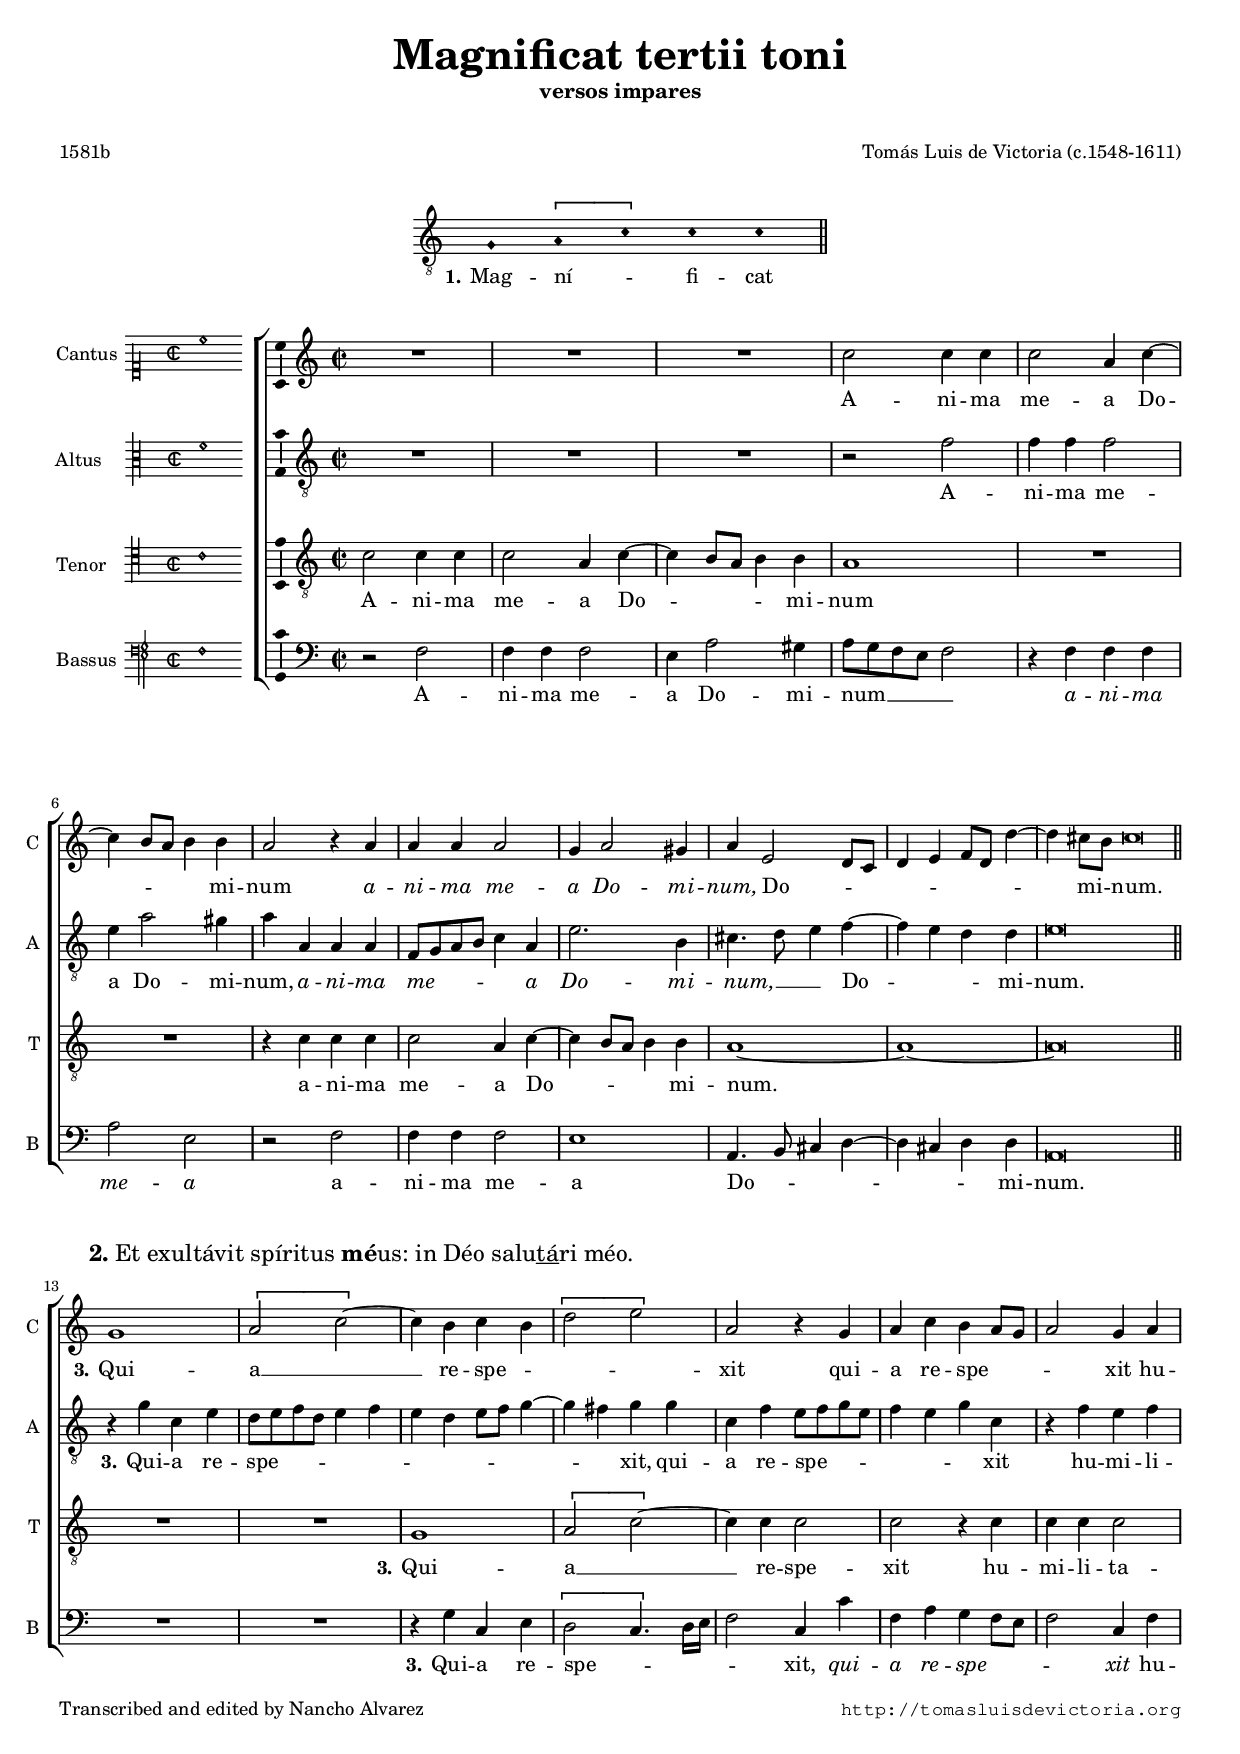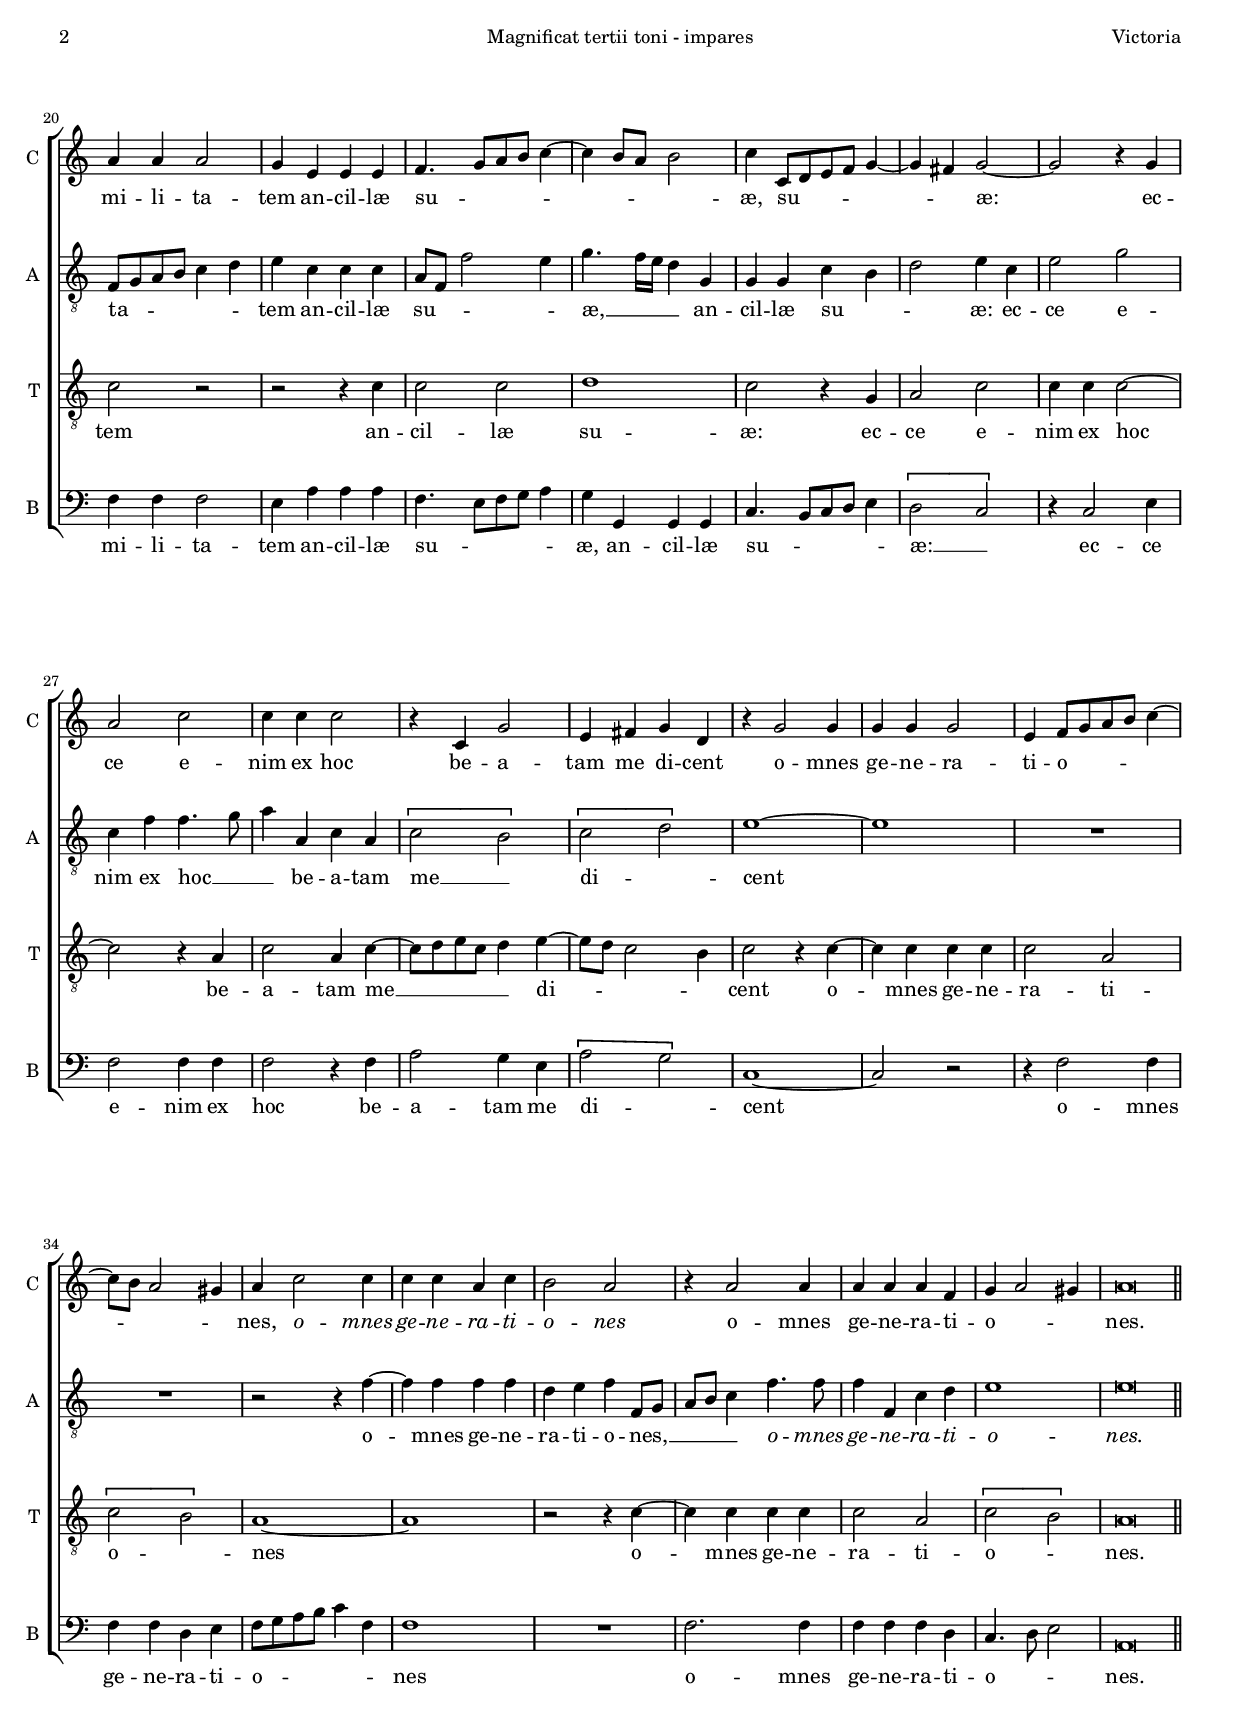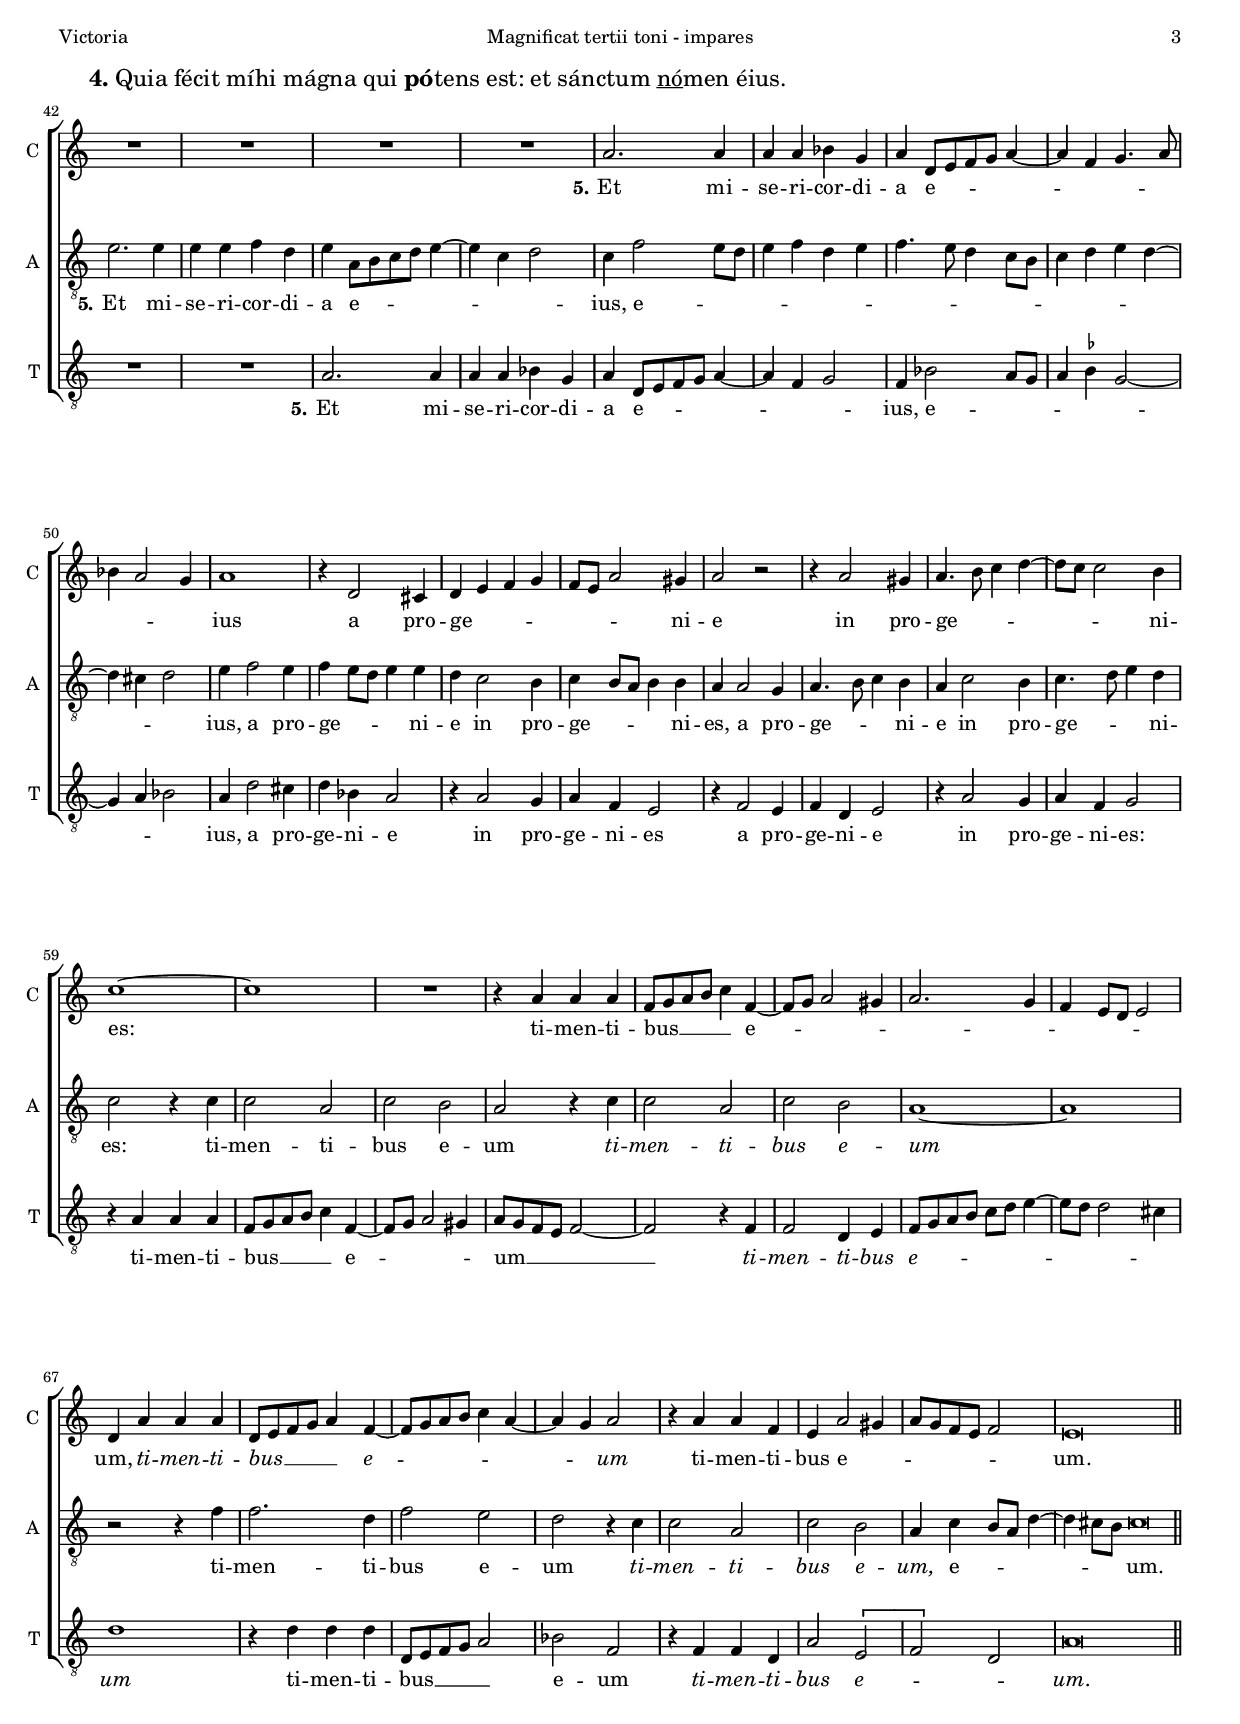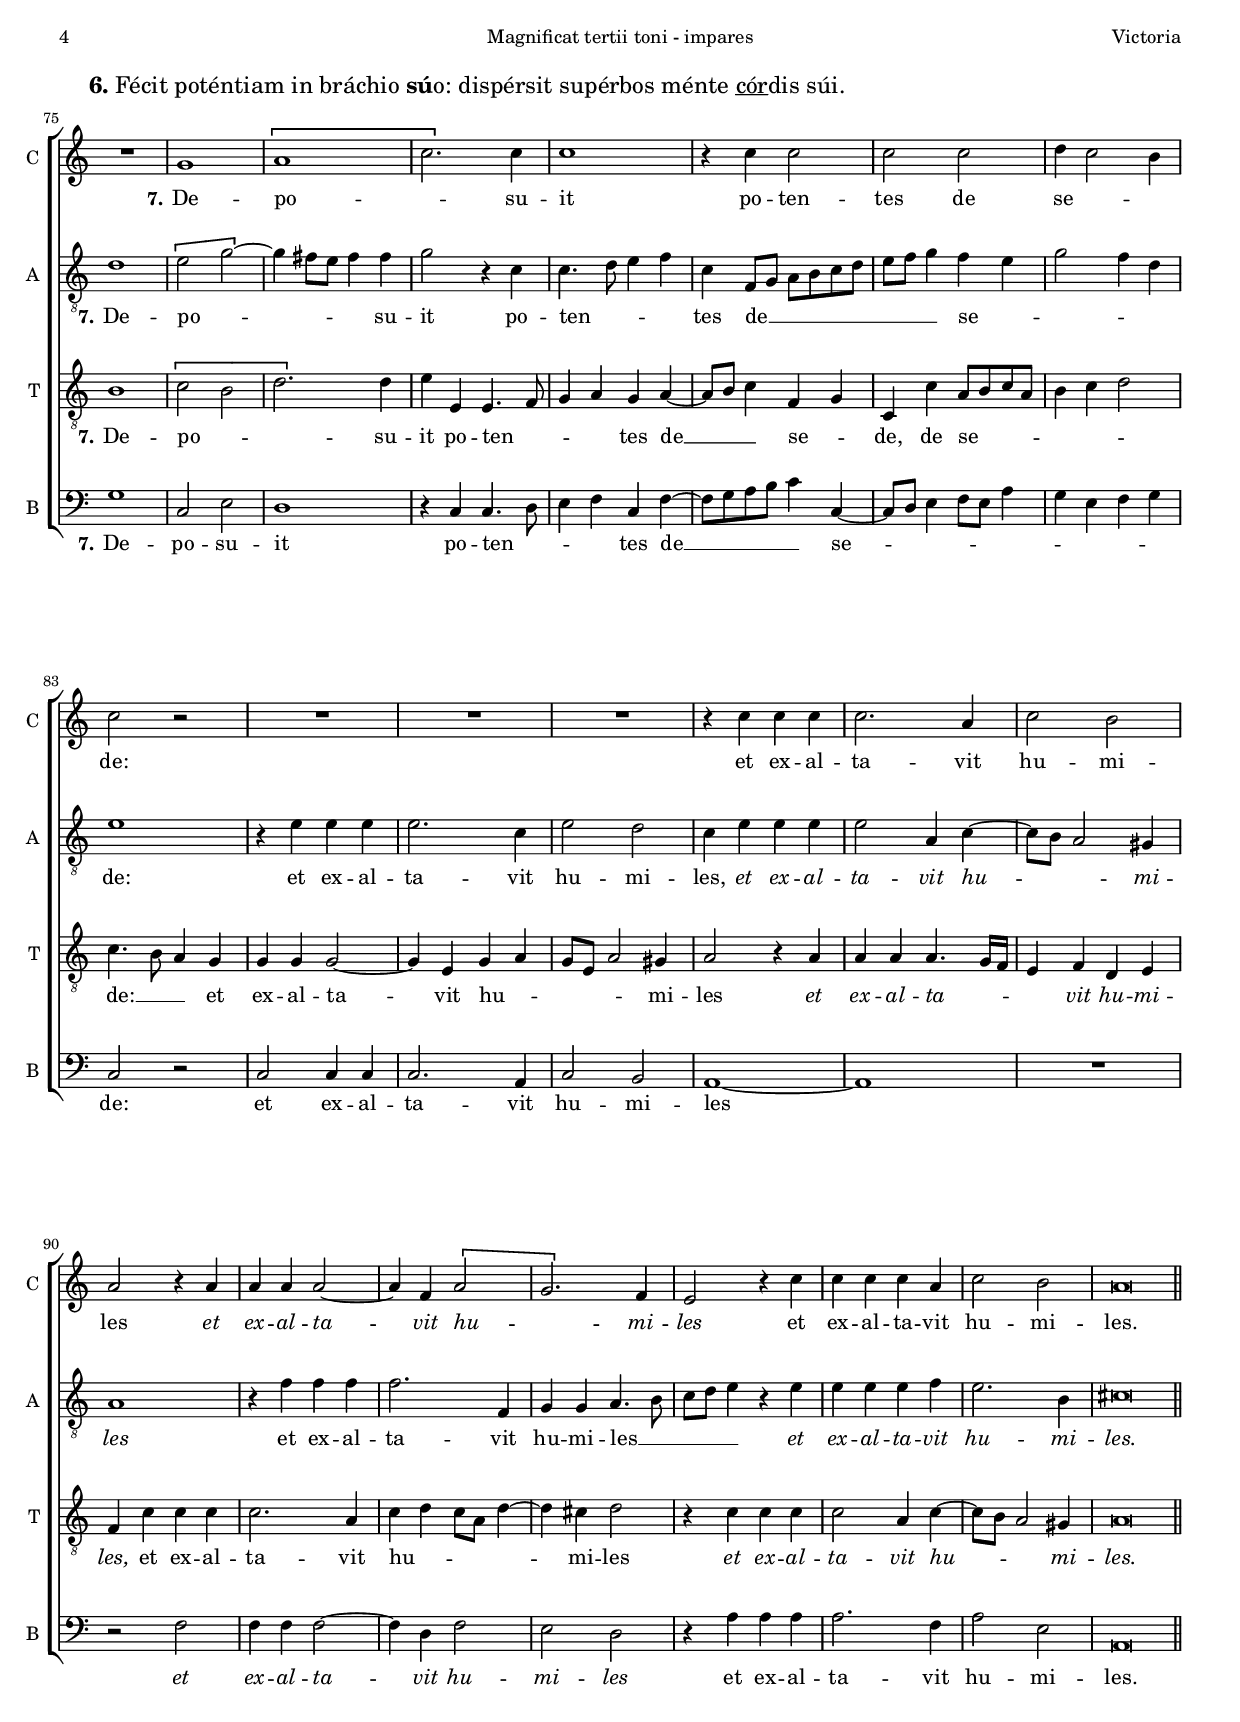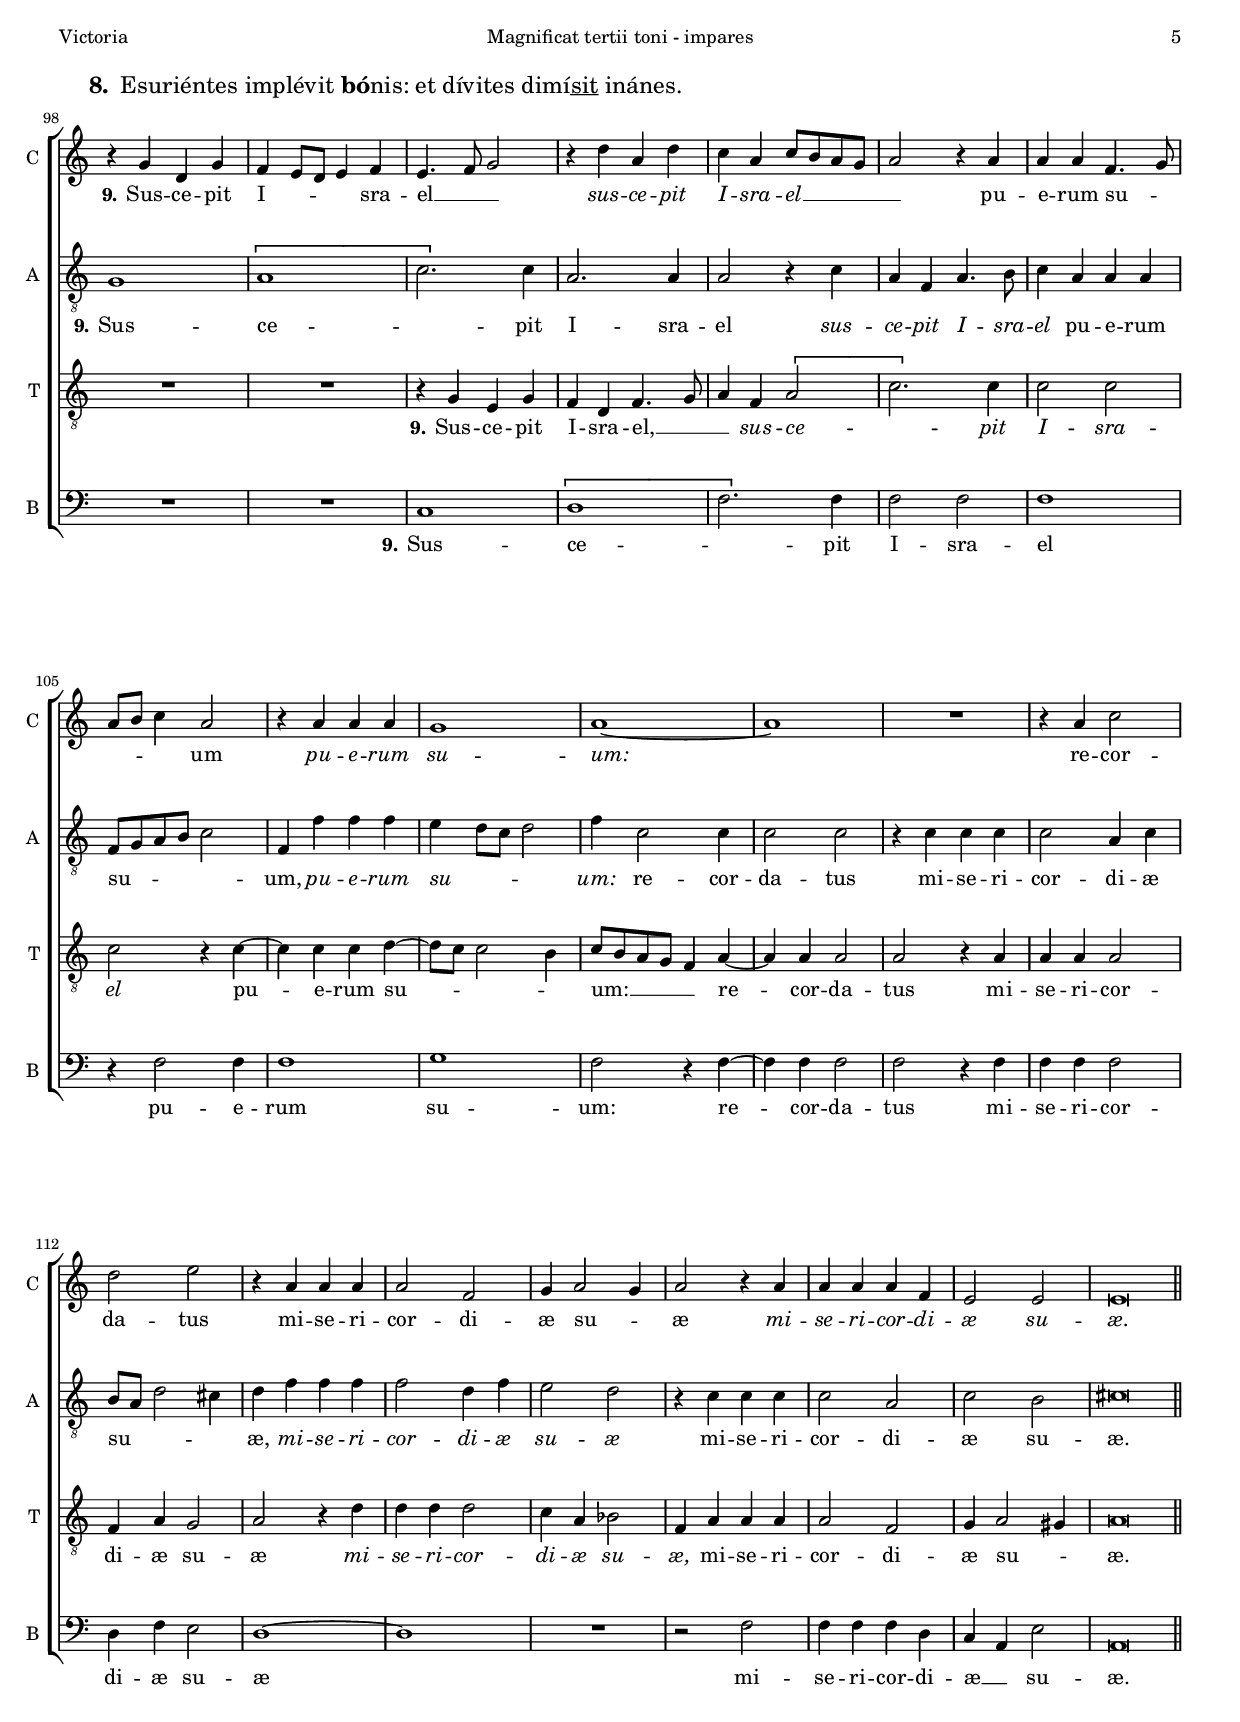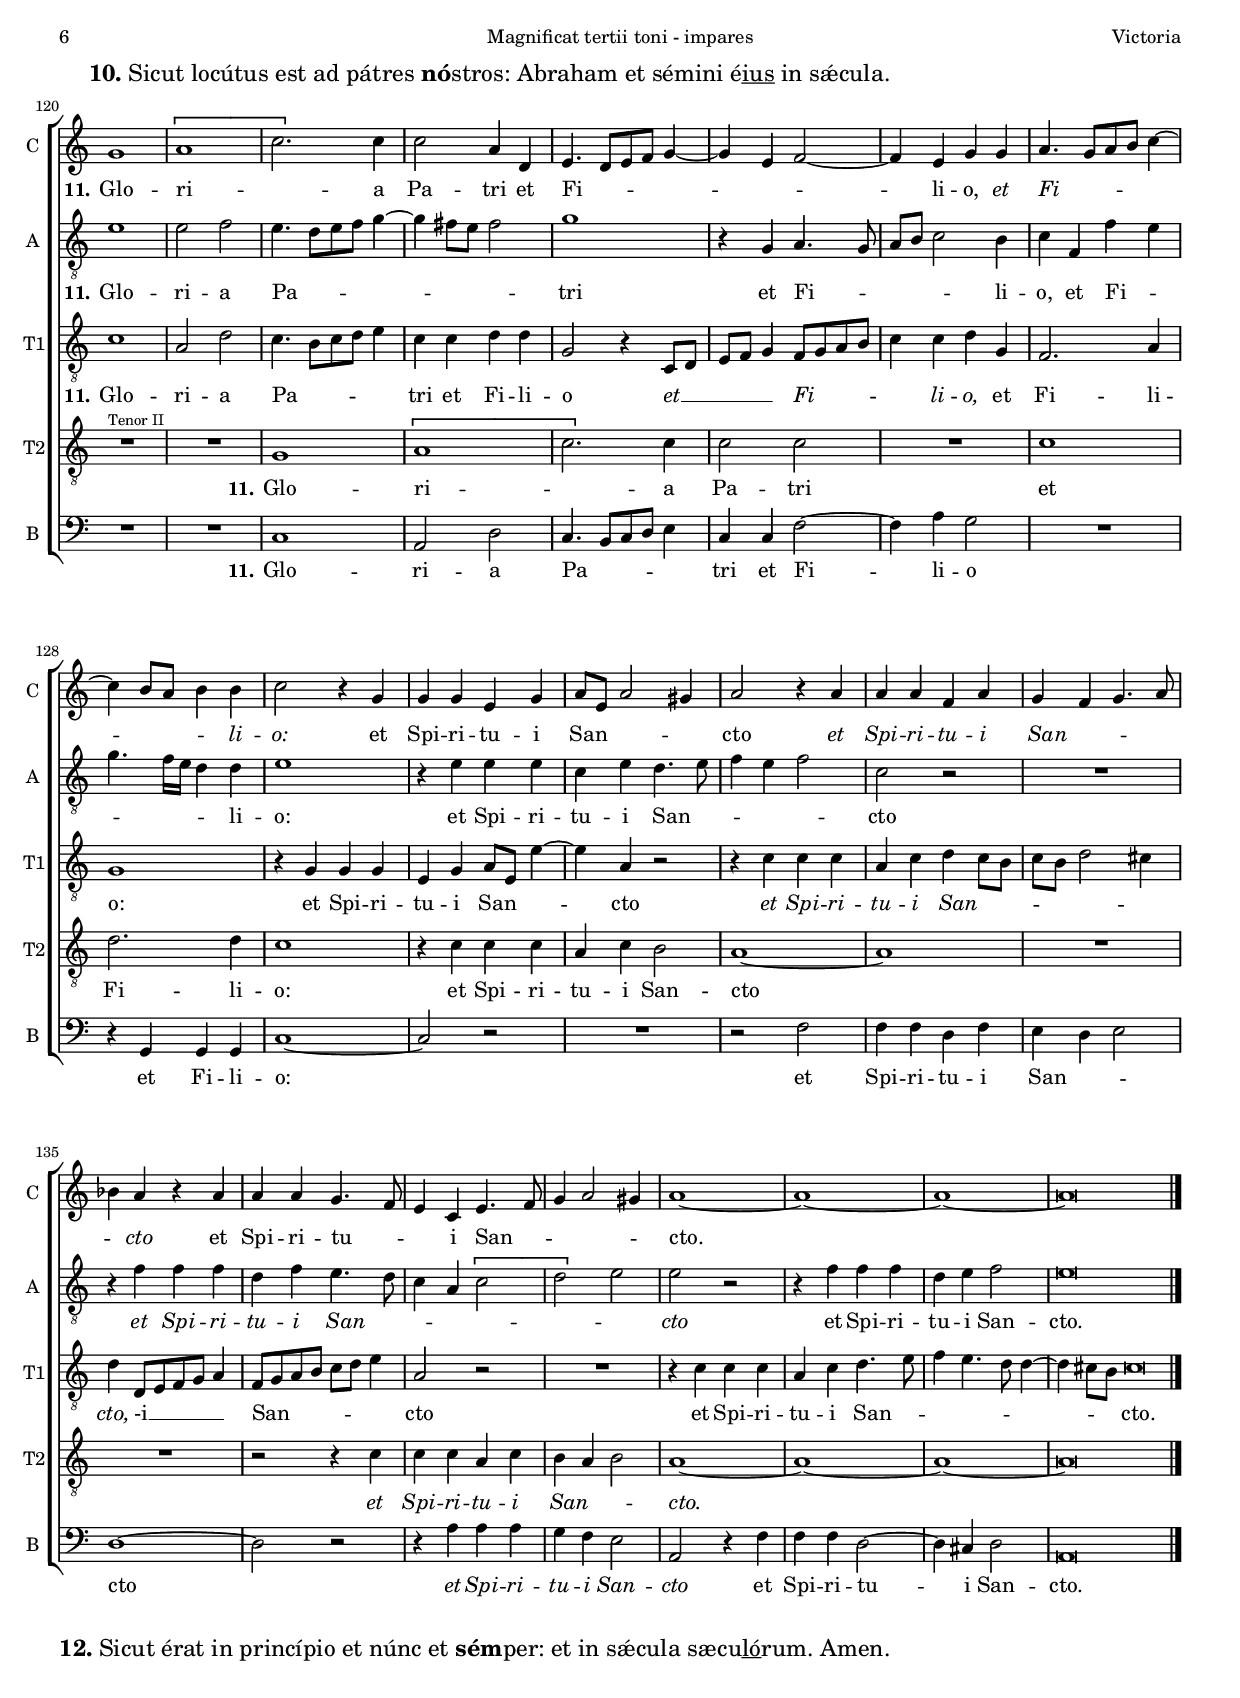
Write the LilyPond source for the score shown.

\version "2.22.0"

#(set-default-paper-size "a4")
#(set-global-staff-size 16.3)
#(ly:set-option 'point-and-click #f)
%mobile -s14.5 -i3.4 -m7

italicas=\override LyricText.font-shape = #'italic
rectas=\override LyricText.font-shape = #'upright
ss=\once \set suggestAccidentals = ##t
incipitwidth = 20
mtempo={\tempo 4 = 100 }
mtempob={\tempo 4 = 50 }
mtempoc={\tempo 4 = 150 }
mt=#(define-music-function (offset) (number?) ; move lyric text
      #{ \once \override LyricText.X-offset = -$offset #})

htitle="Magnificat tertii toni - impares"
hcomposer="Victoria"

\header {
	title=\markup{\fontsize #3 "Magnificat tertii toni"}
	subtitle="versos impares"
	subsubtitle=\markup{\null \vspace #1 }
	composer="Tomás Luis de Victoria (c.1548-1611)"
        pdfauthor=\composer
	%opus="(-)"
	poet=\markup{"1581b"}
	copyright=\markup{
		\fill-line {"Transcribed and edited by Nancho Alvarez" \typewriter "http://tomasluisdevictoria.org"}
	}
%	tagline=""
}

\markup{\null \vspace #.4 }

\score {\transpose c c {
<<
         \new Voice = "canto" {
         	 %\set Staff.instrumentName=""
                 \override Staff.TimeSignature.transparent = ##t
                 \override Stem.transparent = ##t
                 \set Score.timing = ##f
                 \override NoteHead.style = #'neomensural         
                 \clef "G_8" 
                 \key c \major
                 g4 \[a c'\] c' c' 
                 \bar "||"
         }
         \new Lyrics \lyricsto "canto" { 
                \set stanza = "1." Mag -- ní -- _ fi -- cat  
         }
>>
        }%transpose

\layout {
        \override LigatureBracket.padding = #1
        line-width=13\cm 
        indent=6\cm
        ragged-right = ##f
		%tablet line-width=12\cm
		%tablet indent=4.5\cm
}
}

%tablet \pageBreak



global={
  
  \override Score.TimeSignature.break-visibility=#end-of-line-invisible
  \key c \major \time 2/2  \skip 1*12 \bar "||" \break
	\skip 1*29 \bar "||" \break
	\skip 1*33 \bar "||" \break
	\skip 1*23 \bar "||" \pageBreak
	\skip 1*22 \bar "||" \break
	\skip 1*23 \bar "|."
	%tablet \pageBreak

}


cantus=\relative c'' {
	\override Score.RehearsalMark.self-alignment-X=#left
	\override Score.RehearsalMark.padding=#5
	R1*4/4
	R1*4/4
	R1*4/4
	c2 c4 c
%5
	c2 a4 c ~
	c b8 a b4 b
	a2 r4 a
	a a a2
	g4 a2 gis4
%10
	a e2 d8 c
	d4 e f8 d d'4 ~
	d cis8 b \mtempob cis\breve*1/4 \mtempo
	\mark \markup{\concat {\bold "2." " Et exultávit spíritus " \bold "mé" "us: in Déo salu" \underline "tá"  "ri méo."}}
	% g \[a c\] c c c c c c d (c) c: g a c c c c a c b a
	% la distribucion de silabas es mia. No tomar en serio
	% sigo el cantus firmus
	g1
	\[a2 c ~ \]
%15
	c4 b c b
	\[d2 e\]
	a, r4 g
	a c b a8 g
	a2 g4 a 
%20
	a a a2
	g4 e e e
	f4.  g8[ a b] c4 ~
	c b8 a b2
	c4  c,8[ d e f] g4 ~
%25
	g fis g2 ~
	g r4 g
	a2 c
	c4 c c2
	r4 c, g'2
%30
	e4 fis g d
	r g2 g4
	g g g2
	e4  f8[ g a b] c4 ~
	c8 b a2 gis4
%35
	a c2 c4
	c c a c
	b2 a
	r4 a2 a4
	a a a f
%40
	g a2 gis4
	a\breve*1/2
	\mark \markup{\concat{\bold "4." " Quia fécit míhi mágna qui " \bold "pó" "tens est: et sánctum " \underline "nó" "men éius."}}
        R1*4/4
	R1*4/4
	R1*4/4
%45
	R1*4/4
	a2. a4
	a a bes g
	a  d,8[ e f g] a4 ~
	a f g4. a8
%50
	bes4 a2 g4
	a1
	r4 d,2 cis4
	d e f g
	f8 e a2 gis4
%55
	a2 r
	r4 a2 gis4
	a4. b8 c4 d ~
	d8 c c2 b4
	c1 ~
%60
	c
	R1*4/4
	r4 a a a
	f8 g a b c4 f, ~
	f8 g a2 gis4
%65
	a2. g4
	f e8 d e2
	d4 a' a a
	d,8 e f g a4 f ~
	f8 g a b c4 a ~
%70
	a g a2
	r4 a a f
	e a2 gis4
	a8 g f e f2
	e\breve*1/2
%75
	\mark \markup {\concat {\bold "6." " Fécit poténtiam in bráchio " \bold "sú" "o: dispérsit supérbos ménte " \underline "cór" "dis súi."}}
	R1*4/4
	g1
	\[a
	c2.\] c4
	c1
%80
	r4 c c2
	c c
	d4 c2 b4
	c2 r
	R1*4/4
%85
	R1*4/4
	R1*4/4
	r4 c c c
	c2. a4
	c2 b
%90
	a r4 a
	a a a2 ~
	a4 f \[a2
	g2.\] f4
	e2 r4 c'
%95
	c c c a
	c2 b
	a\breve*1/2
	\mark \markup{\bold "8." \concat {" Esuriéntes implévit " \bold "bó" "nis: et dívites dimí" \underline "sit" " inánes."}}
	r4 g d g
	f e8 d e4 f
%100
	e4. f8 g2
	r4 d' a d
	c a c8 b a g
	a2 r4 a
	a a f4. g8
%105
	a b c4 a2
	r4 a a a
	g1
	a ~
	a
%110
	R1*4/4
	r4 a c2
	d e
	r4 a, a a
	a2 f
%115
	g4 a2 g4
	a2 r4 a
	a a a f
	e2 e
	e\breve*1/2
%120
	\mark \markup{\concat {\bold "10." " Sicut locútus est ad pátres " \bold "nó" "stros: Abraham et sémini é" \underline "ius" " in sǽcula."}}
	g1
	\[a
	c2.\] c4
	c2 a4 d,
	e4.  d8[ e f] g4 ~
%125
	g e f2 ~
	f4 e g g
	a4.  g8[ a b] c4 ~
	c b8 a b4 b
	c2 r4 g
%130
	g g e g
	a8 e a2 gis4
	a2 r4 a
	a a f a
	g f g4. a8
%135
	bes4 a r a
	a a g4. f8
	e4 c e4. f8
	g4 a2 gis4
	a1 ~
%140
	a ~
	a ~
	a\breve*1/2
}

altus=\relative c' {
	R1*4/4
	R1*4/4
	R1*4/4
	r2 f
%5
	f4 f f2
	e4 a2 gis4
	a a, a a
	f8 g a b c4 a
	e'2. b4
%10
	cis4. d8 e4 f ~
	f e d d
	e\breve*1/2
	r4 g c, e
	d8 e f d e4 f
%15
	e d e8 f g4 ~
	g fis g g
	c, f e8 f g e
	f4 e g c,
	r f e f
%20
	f,8 g a b c4 d
	e c c c
	a8 f f'2 e4
	g4. f16 e d4 g,
	g g c b
%25
	d2 e4 c
	e2 g
	c,4 f f4. g8
	a4 a, c a
	\[c2 b\]
%30
	\[c d\]
	e1 ~
	e
	R1*4/4
	R1*4/4
%35
	r2 r4 f ~
	f f f f
	d e f f,8 g
	a b c4 f4. f8
	f4 f, c' d
%40
	e1
	e\breve*1/2
	e2. e4
	e e f d
	e  a,8[ b c d] e4 ~
%45
	e c d2
	c4 f2 e8 d
	e4 f d e
	f4. e8 d4 c8 b
	c4 d e d ~
%50
	d cis d2
	e4 f2 e4
	f e8 d e4 e
	d c2 b4
	c b8 a b4 b
%55
	a a2 g4
	a4. b8 c4 b
	a c2 b4
	c4. d8 e4 d
	c2 r4 c
%60
	c2 a
	c b
	a r4 c
	c2 a
	c b
%65
	a1 ~
	a
	r2 r4 f'
	f2. d4
	f2 e
%70
	d r4 c
	c2 a
	c b
	a4 c b8 a d4 ~
	d cis8 b \mtempob cis\breve*1/4 \mtempo
%75
	d1
	\[e2 g ~ \]
	g4 fis8 e fis4 fis
	g2 r4 c,
	c4. d8 e4 f
%80
	c f,8 g a b c d
	e f g4 f e
	g2 f4 d
	e1
	r4 e e e
%85
	e2. c4
	e2 d
	c4 e e e
	e2 a,4 c ~
	c8 b a2 gis4
%90
	a1
	r4 f' f f
	f2. f,4
	g g a4. b8
	c d e4 r e
%95
	e e e f
	e2. b4
	cis\breve*1/2
	g1
	\[a
%100
	c2.\] c4
	a2. a4
	a2 r4 c
	a f a4. b8
	c4 a a a
%105
	f8 g a b c2
	f,4 f' f f
	e d8 c d2
	f4 c2 c4
	c2 c
%110
	r4 c c c
	c2 a4 c
	b8 a d2 cis4
	d f f f
	f2 d4 f
%115
	e2 d
	r4 c c c
	c2 a
	c b
	cis\breve*1/2
%120
	e1
	e2 f
	e4.  d8[ e f] g4 ~
	g fis8 e fis2
	g1
%125
	r4 g, a4. g8
	a b c2 b4
	c f, f' e
	g4. f16 e d4 d
	e1
%130
	r4 e e e
	c e d4. e8
	f4 e f2
	c r
	R1*4/4
%135
	r4 f f f
	d f e4. d8
	c4 a \[c2
	d\] e
	e r
%140
	r4 f f f
	d e f2
	e\breve*1/2
}

tenor=\relative c' {
	c2 c4 c
	c2 a4 c ~
	c b8 a b4 b
	a1
%5
	R1*4/4
	R1*4/4
	r4 c c c
	c2 a4 c ~
	c b8 a b4 b
%10
	a1 ~
	a ~
	a\breve*1/2
	R1*4/4
	R1*4/4
%15
	g1
	\[a2 c ~ \]
	c4 c c2
	c r4 c
	c c c2
%20
	c r
	r r4 c
	c2 c
	d1
	c2 r4 g
%25
	a2 c
	c4 c c2 ~
	c r4 a
	c2 a4 c ~
	c8 d e c d4 e ~
%30
	e8 d c2 b4
	c2 r4 c ~
	c c c c
	c2 a
	\[c b\]
%35
	a1 ~
	a
	r2 r4 c ~
	c c c c
	c2 a
%40
	\[c b\]
	a\breve*1/2
	R1*4/4
	R1*4/4
	a2. a4
%45
	a a bes g
	a  d,8[ e f g] a4 ~
	a f g2
	f4 bes2 a8 g
	a4 \ss bes g2 ~
%50
	g4 a bes2
	a4 d2 cis4
	d bes a2
	r4 a2 g4
	a f e2
%55
	r4 f2 e4
	f d e2
	r4 a2 g4
	a f g2
	r4 a a a
%60
	f8 g a b c4 f, ~
	f8 g a2 gis4
	a8 g f e f2 ~
	f r4 f
	f2 d4 e
%65
	f8 g a b c d e4 ~
	e8 d d2 cis4
	d1
	r4 d d d
	d,8 e f g a2
%70
	bes f
	r4 f f d
	a'2 \[e
	f\] d
	a'\breve*1/2
%75
	b1
	\[c2 b
	d2.\] d4
	e e, e4. f8
	g4 a g a ~
%80
	a8 b c4 f, g
	c, c' a8 b c a
	b4 c d2
	c4. b8 a4 g
	g g g2 ~
%85
	g4 e g a
	g8 e a2 gis4
	a2 r4 a
	a a a4. g16 f
	e4 f d e
%90
	f c' c c
	c2. a4
	c d c8 a d4 ~
	d cis d2
	r4 c c c
%95
	c2 a4 c ~
	c8 b a2 gis4
	a\breve*1/2
	R1*4/4
	R1*4/4
%100
	r4 g e g
	f d f4. g8
	a4 f \[a2
	c2.\] c4
	c2 c
%105
	c r4 c ~
	c c c d ~
	d8 c c2 b4
	c8 b a g f4 a ~
	a a a2
%110
	a r4 a
	a a a2
	f4 a g2
	a r4 d
	d d d2
%115
	c4 a bes2
	f4 a a a
	a2 f
	g4 a2 gis4
	a\breve*1/2
%120
	\set Staff.shortInstrumentName="T1"
	c1
	a2 d
	c4.  b8[ c d] e4
	c c d d
	g,2 r4 c,8 d
%125
	e f g4 f8 g a b
	c4 c d g,
	f2. a4
	g1
	r4 g g g
%130
	e g a8 e e'4 ~
	e a, r2
	r4 c c c
	a c d c8 b
	c b d2 cis4
%135
	d  d,8[ e f g] a4
	f8 g a b c d e4
	a,2 r
	R1*4/4
	r4 c c c
%140
	a c d4. e8
	f4 e4. d8 d4 ~
	d cis8 b \mtempob cis\breve*1/4
}

tenordos=\relative c' {
	R1*4/4
	R1*4/4
	R1*4/4
	R1*4/4
%5
	R1*4/4
	R1*4/4
	R1*4/4
	R1*4/4
	R1*4/4
%10
	R1*4/4
	R1*4/4
	R1*4/4
	R1*4/4
	R1*4/4
%15
	R1*4/4
	R1*4/4
	R1*4/4
	R1*4/4
	R1*4/4
%20
	R1*4/4
	R1*4/4
	R1*4/4
	R1*4/4
	R1*4/4
%25
	R1*4/4
	R1*4/4
	R1*4/4
	R1*4/4
	R1*4/4
%30
	R1*4/4
	R1*4/4
	R1*4/4
	R1*4/4
	R1*4/4
%35
	R1*4/4
	R1*4/4
	R1*4/4
	R1*4/4
	R1*4/4
%40
	R1*4/4
	R1*4/4
	R1*4/4
	R1*4/4
	R1*4/4
%45
	R1*4/4
	R1*4/4
	R1*4/4
	R1*4/4
	R1*4/4
%50
	R1*4/4
	R1*4/4
	R1*4/4
	R1*4/4
	R1*4/4
%55
	R1*4/4
	R1*4/4
	R1*4/4
	R1*4/4
	R1*4/4
%60
	R1*4/4
	R1*4/4
	R1*4/4
	R1*4/4
	R1*4/4
%65
	R1*4/4
	R1*4/4
	R1*4/4
	R1*4/4
	R1*4/4
%70
	R1*4/4
	R1*4/4
	R1*4/4
	R1*4/4
	R1*4/4
%75
	R1*4/4
	R1*4/4
	R1*4/4
	R1*4/4
	R1*4/4
%80
	R1*4/4
	R1*4/4
	R1*4/4
	R1*4/4
	R1*4/4
%85
	R1*4/4
	R1*4/4
	R1*4/4
	R1*4/4
	R1*4/4
%90
	R1*4/4
	R1*4/4
	R1*4/4
	R1*4/4
	R1*4/4
%95
	R1*4/4
	R1*4/4
	R1*4/4
	R1*4/4
	R1*4/4
%100
	R1*4/4
	R1*4/4
	R1*4/4
	R1*4/4
	R1*4/4
%105
	R1*4/4
	R1*4/4
	R1*4/4
	R1*4/4
	R1*4/4
%110
	R1*4/4
	R1*4/4
	R1*4/4
	R1*4/4
	R1*4/4
%115
	R1*4/4
	R1*4/4
	R1*4/4
	R1*4/4
	R1*4/4
%120
	s4*0^\markup{\fontsize #-2 "Tenor II"}
	R1*4/4 % el silencio parece añadido a mano
	R1*4/4
	g1
	\[a
	c2.\] c4
%125
	c2 c
	R1*4/4
	c1
	d2. d4
	c1
%130
	r4 c c c
	a c b2
	a1 ~
	a
	R1*4/4
%135
	R1*4/4
	r2 r4 c
	c c a c
	b a b2
	a1 ~
%140
	a ~
	a ~
	a\breve*1/2
}

bassus=\relative c {
	r2 f
	f4 f f2
	e4 a2 gis4
	a8 g f e f2
%5
	r4 f f f
	a2 e
	r f
	f4 f f2
	e1
%10
	a,4. b8 cis4 d ~
	d cis d d
	a\breve*1/2
	R1*4/4
	R1*4/4
%15
	r4 g' c, e
	\[d2 c4.\] d16 e
	f2 c4 c'
	f, a g f8 e
	f2 c4 f
%20
	f f f2
	e4 a a a
	f4.  e8[ f g] a4
	g g, g g
	c4.  b8[ c d] e4
%25
	\[d2 c\]
	r4 c2 e4
	f2 f4 f
	f2 r4 f
	a2 g4 e
%30
	\[a2 g\]
	c,1 ~
	c2 r
	r4 f2 f4
	f f d e
%35
	f8 g a b c4 f,
	f1
	R1*4/4
	f2. f4
	f f f d
%40
	c4. d8 e2
	a,\breve*1/2
	R1*4/4
	R1*4/4
	R1*4/4
%45
	R1*4/4
	R1*4/4
	R1*4/4
	R1*4/4
	R1*4/4
%50
	R1*4/4
	R1*4/4
	R1*4/4
	R1*4/4
	R1*4/4
%55
	R1*4/4
	R1*4/4
	R1*4/4
	R1*4/4
	R1*4/4
%60
	R1*4/4
	R1*4/4
	R1*4/4
	R1*4/4
	R1*4/4
%65
	R1*4/4
	R1*4/4
	R1*4/4
	R1*4/4
	R1*4/4
%70
	R1*4/4
	R1*4/4
	R1*4/4
	R1*4/4
	R1*4/4
%75
	g'1
	c,2 e
	d1
	r4 c c4. d8
	e4 f c f ~
%80
	f8 g a b c4 c, ~
	c8 d e4 f8 e a4
	g e f g
	c,2 r
	c c4 c
%85
	c2. a4
	c2 b
	a1 ~
	a
	R1*4/4
%90
	r2 f'
	f4 f f2 ~
	f4 d f2
	e d
	r4 a' a a
%95
	a2. f4
	a2 e
	a,\breve*1/2
	R1*4/4
	R1*4/4
%100
	c1
	\[d
	f2.\] f4
	f2 f
	f1
%105
	r4 f2 f4
	f1
	g
	f2 r4 f ~
	f f f2
%110
	f r4 f
	f f f2
	d4 f e2
	d1 ~
	d
%115
	R1*4/4
	r2 f
	f4 f f d
	c a e'2
	a,\breve*1/2
%120
	R1*4/4
	R1*4/4
	c1
	a2 d
	c4.  b8[ c d] e4
%125
	c c f2 ~
	f4 a g2
	R1*4/4
	r4 g, g g
	c1 ~
%130
	c2 r
	R1*4/4
	r2 f
	f4 f d f
	e d e2
%135
	d1 ~
	d2 r
	r4 a' a a
	g f e2
	a, r4 f'
%140
	f f d2 ~
	d4 cis d2
	a\breve*1/2
}

textocantus=\lyricmode{
A -- ni -- ma me -- a \mt #.5 Do -- _ _ _ _ mi -- num
\italicas
a -- ni -- ma me -- a Do -- mi -- num,
\rectas
Do -- _ _ _ _ _ _ _ _ \mt #.2 mi -- _ \mt #1.5 num. % parece que "mi" va sobre el si.
\set stanza = "3."
Qui -- a __ _ _ re -- \mt #.3 spe -- _ _ _ xit
qui -- a re -- \mt #.3 spe -- _ _ _ xit
hu -- mi -- li -- ta -- tem
an -- cil -- læ su -- _ _ _ _ _ _ _ _ æ,
su -- _ _ _ _ _ _ æ: _
ec -- ce e -- nim
ex hoc
be -- a -- tam me di -- cent o -- mnes
ge -- ne -- ra -- ti -- o -- _ _ _ _ _ _ _ _ nes,
\italicas
o -- mnes ge -- ne -- ra -- ti -- o -- nes
\rectas
o -- mnes ge -- ne -- ra -- ti -- o -- _ _ nes.
\set stanza = "5."
Et mi -- se -- ri -- cor -- di -- a e -- _ _ _ _ _ _ _ _ _ _ _ ius
a pro -- ge -- _ _ _ _ _ _ ni -- e
in pro -- ge -- _ _ _ _ _ _ ni -- es: _
ti -- men -- ti -- bus __ _ _ _ _ e -- _ _ _ _ _ _ _ _ _ _ um,
\italicas
ti -- men -- ti -- bus __ _ _ _ _ e -- _ _ _ _ _ _ _ _ um
\rectas
ti -- men -- ti -- bus e -- _ _ _ _ _ _ um.
\set stanza = "7."
De -- po -- _ su -- it
po -- ten -- tes
de \mt #.2 se -- _ _ de:
et ex -- al -- ta -- vit hu -- mi -- les
\italicas
et ex -- al -- ta -- _ vit hu -- _ mi -- les
\rectas
et ex -- al -- ta -- vit hu -- mi -- les.
\set stanza = "9."
Sus -- ce -- pit I -- _ _ _ sra -- el __ _ _ 
\italicas
sus -- ce -- pit I -- sra -- el __ _ _ _ _ 
\rectas
pu -- e -- rum su -- _ _ _ _ um
\italicas
pu -- e -- rum su -- um: _
\rectas
re -- cor -- da -- tus mi -- se -- ri -- cor -- di -- æ
su -- _ æ
\italicas
mi -- se -- ri -- cor -- di -- æ su -- æ.
\rectas
\set stanza = "11."
Glo -- ri -- _ a Pa -- tri et Fi -- _ _ _ _ _ _ _ _ li -- o,
\italicas
et Fi -- _ _ _ _ _ _ _ _ li -- o:
\rectas
et Spi -- ri -- tu -- i \mt #.7 San -- _ _ _ cto
\italicas
et Spi -- ri -- tu -- i \mt #.5 San -- _ _ _ _ cto
\rectas
et Spi -- ri -- tu -- _ _ i \mt #.2 San -- _ _ _ _ cto. _ _ _ 
}

textoaltus=\lyricmode{
A -- ni -- ma me -- a Do -- mi -- num,
\italicas
a -- ni -- ma \mt #.2 me -- _ _ _ _ a Do -- mi -- \mt #.4 num, __ _ _ 
\rectas
Do -- _ _ _ mi -- \mt #1.5 num.
\set stanza = "3."
Qui -- a re -- \mt #.3 spe -- _ _ _ _ _ _ _ _ _ _ _ _ xit,
qui -- a re -- spe -- _ _ _ _ _ _ xit
hu -- mi -- li -- ta -- _ _ _ _ _ tem
an -- cil -- læ \mt #.3 su -- _ _ _ æ, __ _ _ _ 
an -- cil -- læ su -- _ _ æ:
ec -- ce e -- nim
ex hoc __ _ _ 
be -- a -- tam me __ _ di -- _ cent _
o -- _ mnes ge -- ne -- ra -- ti -- o -- \mt #.3 nes, __ _ _ _ _ 
\italicas
o -- mnes ge -- ne -- ra -- ti -- o -- nes.
\rectas
\set stanza = "5."
Et mi -- se -- ri -- cor -- di -- a e -- _ _ _ _ _ _ _ ius,
e -- _ _ _ _ _ _ _ _ _ _ _ _ _ _ _ _ _ _ ius,
a pro -- ge -- _ _ _ ni -- e in pro -- ge -- _ _ _ ni -- es, 
a pro -- ge -- _ _ ni -- e in pro -- ge -- _ _ ni -- es:
ti -- men -- ti -- bus e -- um
\italicas
ti -- men -- ti -- bus e -- um _
\rectas
ti -- men -- ti -- bus e -- um
\italicas
ti -- men -- ti -- bus e -- um,
\rectas
e -- _ _ _ _ _ _ \mt #.5 um.
\set stanza = "7."
De -- po -- _ _ _ _ _ su -- it po -- ten -- _ _ _ tes de __ _ _ _ _ _ _ _ _ se -- _ _ _ _ de:
et ex -- al -- ta -- vit hu -- mi -- les,
\italicas
et ex -- al -- ta -- vit hu -- _ _ _ mi -- les
\rectas
et ex -- al -- ta -- vit
hu -- mi -- les __ _ _ _ _ 
\italicas
et ex -- al -- ta -- vit hu -- mi -- les.
\rectas
\set stanza = "9."
Sus -- ce -- _ pit I -- sra -- el
\italicas
sus -- ce -- pit I -- sra -- el
\rectas
pu -- e -- rum
su -- _ _ _ _ um,
\italicas
pu -- e -- rum su -- _ _ _ um:
\rectas
re -- cor -- da -- tus
mi -- se -- ri -- cor -- di -- æ su -- _ _ _ æ,
\italicas
mi -- se -- ri -- cor -- di -- æ su -- æ
\rectas
mi -- se -- ri -- cor -- di -- æ su -- æ.
\set stanza = "11."
Glo -- ri -- a Pa -- _ _ _ _ _ _ _ _ tri
et Fi -- _ _ _ _ li -- o,
et Fi -- _ _ _ _ _ li -- o:
et Spi -- ri -- tu -- i \mt #.2 San -- _ _ _ _ cto
\italicas
et Spi -- ri -- tu -- i \mt #.5 San -- _ _ _ _ _ _ cto
\rectas
et Spi -- ri -- tu -- i San -- cto.
}

textotenor=\lyricmode{
A -- ni -- ma me -- a Do -- _ _ _ _ mi -- num
a -- ni -- ma me -- a Do -- _ _ _ _ mi -- num. _ _ 
\set stanza = "3."
Qui -- a __ _ _ re -- spe -- xit 
hu -- mi -- li -- ta -- tem
an -- cil -- læ su -- æ:
ec -- ce e -- nim
ex hoc _
be -- a -- tam me __ _ _ _ _ _ di -- _ _ _ _ cent
o -- _ mnes ge -- ne -- ra -- ti -- o -- _ nes _
o -- _ mnes ge -- ne -- ra -- ti -- o -- _ nes.
\set stanza = "5."
Et mi -- se -- ri -- cor -- di -- a e -- _ _ _ _ _ _ _ ius,
e -- _ _ _ _ _ _ _ _ ius,
a pro -- ge -- ni -- e
in pro -- ge -- ni -- es
a pro -- ge -- ni -- e
in pro -- ge -- ni -- es:
ti -- men -- ti -- bus __ _ _ _ _ e -- _ _ _ _ um __ _ _ _ _ _ 
\italicas
ti -- men -- ti -- bus e -- _ _ _ _ _ _ _ _ _ _ um
\rectas
ti -- men -- ti -- \mt #.2 bus __ _ _ _ _ e -- um
\italicas
ti -- men -- ti -- bus e -- _ _ um.
\rectas
\set stanza = "7."
De -- po -- _ _ su -- it po -- ten -- _ _ _ tes de __ _ _ _ se -- _ de,
de se -- _ _ _ _ _ _ \mt #.3 de: __ _ _ 
et ex -- al -- ta -- _ vit hu -- _ _ _ _ mi -- les
\italicas
et ex -- al -- ta -- _ _ _ vit hu -- mi -- les,
\rectas
et ex -- al -- ta -- vit
hu -- _ _ _ _ _ mi -- les
\italicas
et ex -- al -- ta -- vit hu -- _ _ _ mi -- les.
\rectas
\set stanza = "9."
Sus -- ce -- pit I -- sra -- el, __ _ _ 
\italicas
sus -- ce -- _ pit I -- sra -- el
\rectas
pu -- _ e -- rum su -- _ _ _ _ um: __  _ _ _ _
re -- _ cor -- da -- tus
mi -- se -- ri -- cor -- di -- æ su -- æ
\italicas
mi -- se -- ri -- cor -- di -- æ su -- æ,
\rectas
mi -- se -- ri -- cor -- di -- æ su -- _ æ.
\set stanza = "11."
Glo -- ri -- a Pa -- _ _ _ _ tri et Fi -- li -- o
\italicas
et __ _ _ _ _ Fi -- _ _ _ _ li -- o,
\rectas
et Fi -- li -- o:
et Spi -- ri -- tu -- i \mt #.7 San -- _ _ _ cto
\italicas
et Spi -- ri -- tu -- i \mt #.5 San -- _ _ _ _ _ _ cto,
\rectas
-i __ _ _ _ _ San -- _ _ _ _ _ _ cto % sic
%San -- _ _ _ _ _ _ _ _ _ _ _ cto
et Spi -- ri -- tu -- i \mt #.4 San -- _ _ _ _ _ _ _ _ \mt #.5 cto.
}

textotenordos=\lyricmode{
\set stanza = "11."
Glo -- ri -- _ a Pa -- tri
et Fi -- li -- o:
et Spi -- ri -- tu -- i San -- cto _
\italicas
et Spi -- ri -- tu -- i \mt #.5 San -- _ _ cto. _ _ _ 
}

textobassus=\lyricmode{
A -- ni -- ma me -- a Do -- mi -- \mt #.2 num __ _ _ _ _ 
\italicas
a -- ni -- ma me -- a
\rectas
a -- ni -- ma me -- a
Do -- _ _ _ _ _ _ mi -- \mt #1.5 num.
\set stanza = "3."
Qui -- a re -- spe -- _ _ _ _ xit,
\italicas
qui -- a re -- \mt #.3 spe -- _ _ _ xit
\rectas
hu -- mi -- li -- ta -- tem
an -- cil -- læ su -- _ _ _ _ æ,
an -- cil -- læ su -- _ _ _ _ æ: __ _
ec -- ce e -- nim
ex hoc be -- a -- tam
me di -- _ cent _
o -- mnes ge -- ne -- ra -- ti -- o -- _ _ _ _ _ nes
o -- mnes ge -- ne -- ra -- ti -- o -- _ _ nes.
\set stanza = "7."
De -- po -- su -- it
po -- ten -- _ _ _ tes de __ _ _ _ _ _ se -- _ _ _ _ _ _ _ _ _ _ de:
et ex -- al -- ta -- vit hu -- mi -- les _
\italicas
et ex -- al -- ta -- _ vit hu -- mi -- les
\rectas
et ex -- al -- ta -- vit
hu -- mi -- les.
\set stanza = "9."
Sus -- ce -- _ pit I -- sra -- el
pu -- e -- rum su -- um:
re -- _ cor -- da -- tus
mi -- se -- ri -- cor -- di -- æ su -- æ _
mi -- se -- ri -- cor -- di -- æ __ _ su -- æ.
\set stanza = "11."
Glo -- ri -- a Pa -- _ _ _ _ tri et Fi -- _ li -- o
et Fi -- li -- o: _
et Spi -- ri -- tu -- i \mt #.5 San -- _ _ cto _
\italicas
et Spi -- ri -- tu -- i San -- cto
\rectas
et Spi -- ri -- tu -- _ i San -- cto.
}



incipitcantus=\markup{
	\score{
		{ 
		\set Staff.instrumentName="Cantus "
		\override NoteHead.style = #'neomensural
		\override Staff.TimeSignature.style = #'neomensural
		\cadenzaOn 
		\clef "petrucci-c1"
		\key c \major
		\time 2/2
                c''1
		} 

	\layout { line-width=\incipitwidth indent = 0 }
	}
}

incipitaltus=\markup{
	\score{
		{ 
		\set Staff.instrumentName="Altus    "
		\override NoteHead.style = #'neomensural 
		\override Staff.TimeSignature.style = #'neomensural
		\cadenzaOn 
		\clef "petrucci-c3"
		\key c \major
		\time 2/2
                f'1
		} 
	\layout { line-width=\incipitwidth indent = 0 }
	}
}


incipittenor=\markup{
	\score{
		{ 
		\set Staff.instrumentName="Tenor   "
		\override NoteHead.style = #'neomensural 
		\override Staff.TimeSignature.style = #'neomensural
		\cadenzaOn 
		\clef "petrucci-c4"
		\key c \major
		\time 2/2
                c'1
		} 
	\layout { line-width=\incipitwidth indent=0 }
	}
}

incipitbassus=\markup{
	\score{
		{ 
		\set Staff.instrumentName="Bassus "
		\override NoteHead.style = #'neomensural
		\override Staff.TimeSignature.style = #'neomensural
		\cadenzaOn 
		\clef "petrucci-f4"
		\key c \major
		\time 2/2
                f1
		} 
	\layout { line-width=\incipitwidth indent = 0 }
	}
}

%\layout {
%       \context {\Voice
%               \remove Ligature_bracket_engraver
%               \consists Mensural_ligature_engraver
%       }
%       line-width=\incipitwidth
%       indent = 0
%}

\score {\transpose c' c'{
\new ChoirStaff<<

	\new Staff <<\global
	\new Voice="v1" {
		\set Staff.instrumentName=\incipitcantus
		\set Staff.shortInstrumentName="C "
		\clef "treble"
		\cantus }
	\new Lyrics \lyricsto "v1" {\textocantus }
	>>

        \new Staff <<\global
	\new Voice="v2" {
		\set Staff.instrumentName=\incipitaltus
		\set Staff.shortInstrumentName="A "
		\clef "G_8"
		\altus }
	\new Lyrics \lyricsto "v2" {\textoaltus }
	>>
	
	
	\new Staff <<\global
	\new Voice="v3" {
		\set Staff.instrumentName=\incipittenor
		\set Staff.shortInstrumentName="T "
		\clef "G_8"
		\tenor }
	\new Lyrics \lyricsto "v3" {\textotenor }
	>>

	\new Staff \with {\remove Ambitus_engraver} <<\global
	\new Voice="v5" {
		%\set Staff.instrumentName=\incipittenordos
		\set Staff.shortInstrumentName="T2"
		\clef "G_8"
		\tenordos }
	\new Lyrics \lyricsto "v5" {\textotenordos }
	>>
	
	
	\new Staff <<\global
	\new Voice="v4" {
		\set Staff.instrumentName=\incipitbassus
		\set Staff.shortInstrumentName="B "
		\clef "bass"
		\bassus }
	\new Lyrics \lyricsto "v4" {\textobassus }
	>>
	
>>

	} % transpose

\layout{ 
	\context {\Lyrics 
		\override VerticalAxisGroup.staff-affinity = #UP
		\override VerticalAxisGroup.nonstaff-relatedstaff-spacing =
			#'((basic-distance . 0) (minimum-distance . 0) (padding . .8))
		\override LyricText.font-size = #1.2
		\override LyricHyphen.minimum-distance = #1
	}
	\context {\Score 
		tempoHideNote = ##t
		\override BarNumber.padding = #2 
	}
	\context {\Voice 
		melismaBusyProperties = #'()
		%autoBeaming = ##f
	}
	\context {\Staff 
                \RemoveEmptyStaves
                \override VerticalAxisGroup.remove-first = ##t
		\override VerticalAxisGroup.staff-staff-spacing =
			#'((basic-distance . 11) (minimum-distance . 0) (padding . 1))
		\consists Ambitus_engraver 
		\override LigatureBracket.padding = #1
	}
}

%\midi { \mtempo }

}

%tablet \markup{\null \vspace #10 }
\markup{\fontsize #2 \line {\concat{\bold "12." " Sicut érat in princípio et núnc et " \bold "sém" "per: et in sǽcula sæcu" \underline "ló" "rum. Amen."}}} 

\paper{
	evenHeaderMarkup=\markup  \fill-line { \fromproperty #'page:page-number-string \htitle \hcomposer }
	oddHeaderMarkup= \markup  \fill-line { \on-the-fly #not-first-page \hcomposer \on-the-fly #not-first-page \htitle \on-the-fly #not-first-page \fromproperty #'page:page-number-string }
	%system-count=20
	%page-count = 8
	ragged-last-bottom = ##f
	indent=3.5\cm
	system-system-spacing =
	#'((basic-distance . 20) (minimum-distance . 0) (padding . 3))
	top-system-spacing = % header
	#'((basic-distance . 12) (minimum-distance . 0) (padding . 2))
	last-bottom-spacing = % footer
	#'((basic-distance . 8) (minimum-distance . 0) (padding . 3))
	markup-system-spacing.padding = #1.5
	score-markup-spacing = 
	#'((basic-distance . 8) (minimum-distance . 0) (padding . 5))
	score-system-spacing.basic-distance = #5
}
